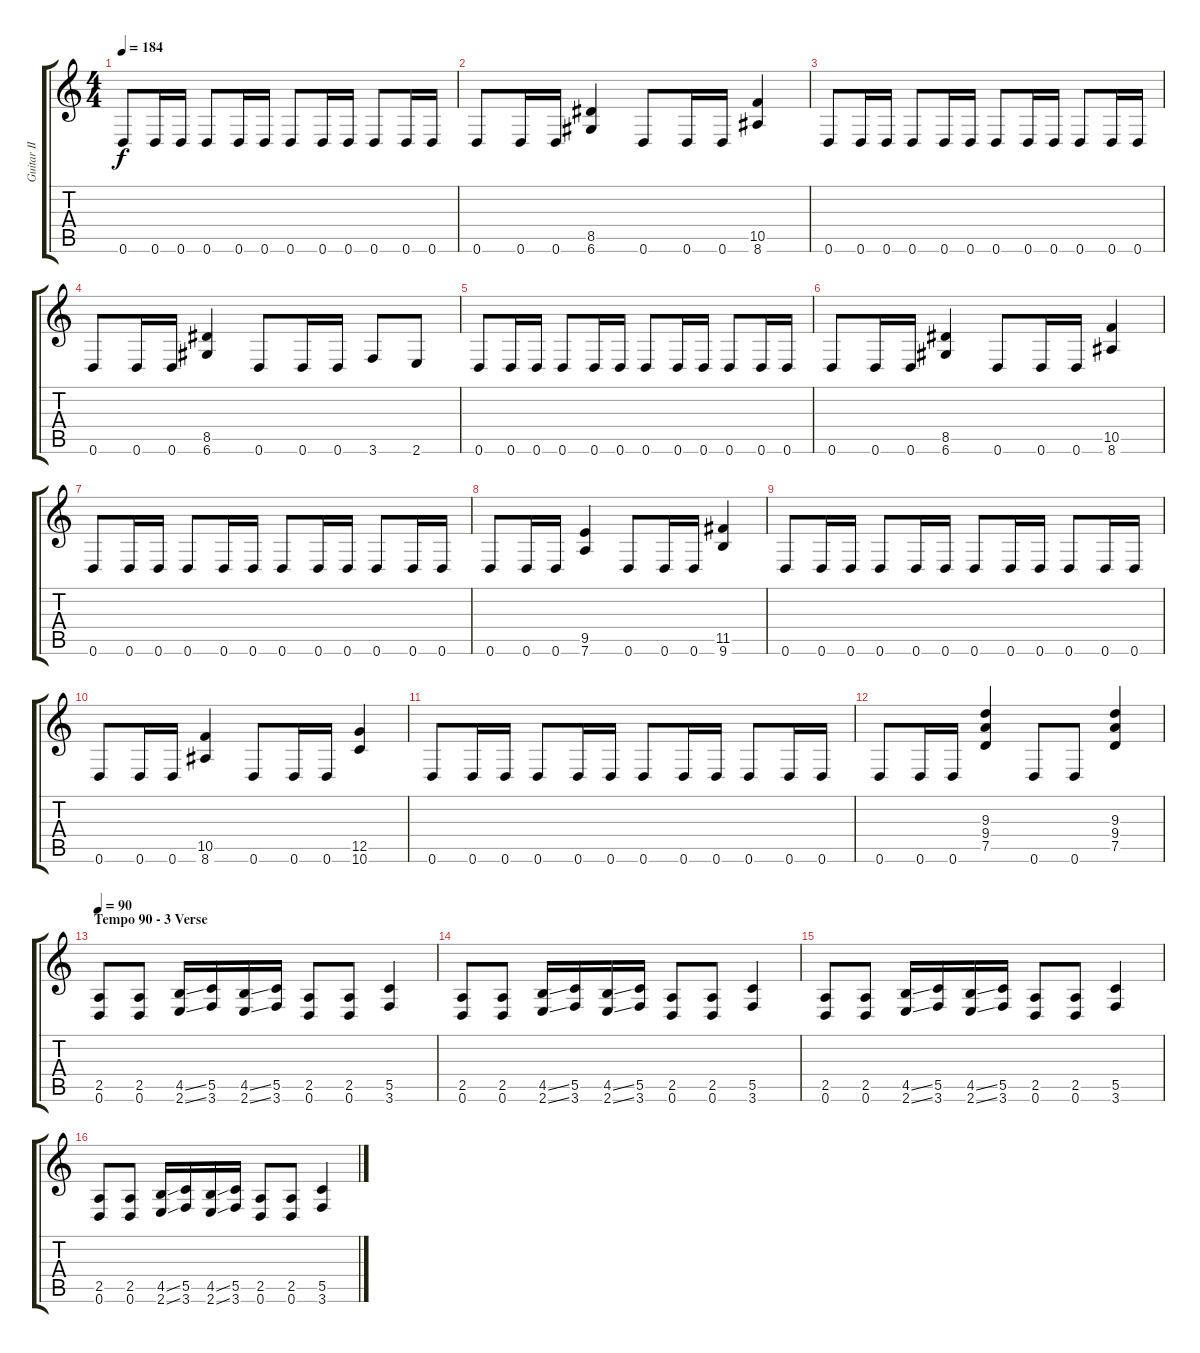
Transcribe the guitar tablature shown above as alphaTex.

\track ("Guitar II" "Guitar II") {instrument overdrivenguitar}
\staff {score tabs}
\tuning (D4 A3 F3 C3 G2 D2) {hide}
\ts (4 4)
\tempo 184
\clef g2
\ks c
0.6.8{dy f} 0.6.16 0.6.16 0.6.8 0.6.16 0.6.16 0.6.8 0.6.16 0.6.16 0.6.8 0.6.16 0.6.16 |
0.6.8 0.6.16 0.6.16 (8.5 6.6).4 0.6.8 0.6.16 0.6.16 (10.5 8.6).4 |
0.6.8 0.6.16 0.6.16 0.6.8 0.6.16 0.6.16 0.6.8 0.6.16 0.6.16 0.6.8 0.6.16 0.6.16 |
0.6.8 0.6.16 0.6.16 (8.5 6.6).4 0.6.8 0.6.16 0.6.16 3.6.8 2.6.8 |
0.6.8 0.6.16 0.6.16 0.6.8 0.6.16 0.6.16 0.6.8 0.6.16 0.6.16 0.6.8 0.6.16 0.6.16 |
0.6.8 0.6.16 0.6.16 (8.5 6.6).4 0.6.8 0.6.16 0.6.16 (10.5 8.6).4 |
0.6.8 0.6.16 0.6.16 0.6.8 0.6.16 0.6.16 0.6.8 0.6.16 0.6.16 0.6.8 0.6.16 0.6.16 |
0.6.8 0.6.16 0.6.16 (9.5 7.6).4 0.6.8 0.6.16 0.6.16 (11.5 9.6).4 |
0.6.8 0.6.16 0.6.16 0.6.8 0.6.16 0.6.16 0.6.8 0.6.16 0.6.16 0.6.8 0.6.16 0.6.16 |
0.6.8 0.6.16 0.6.16 (10.5 8.6).4 0.6.8 0.6.16 0.6.16 (12.5 10.6).4 |
0.6.8 0.6.16 0.6.16 0.6.8 0.6.16 0.6.16 0.6.8 0.6.16 0.6.16 0.6.8 0.6.16 0.6.16 |
0.6.8 0.6.16 0.6.16 (9.3 9.4 7.5).4 0.6.8 0.6.8 (9.3 9.4 7.5).4 |
\section ("" "Tempo 90 - 3 Verse")
\tempo 90
(2.5 0.6).8 (2.5 0.6).8 (4.5{ss} 2.6{ss}).16 (5.5 3.6).16 (4.5{ss} 2.6{ss}).16 (5.5 3.6).16 (2.5 0.6).8 (2.5 0.6).8 (5.5 3.6).4 |
(2.5 0.6).8 (2.5 0.6).8 (4.5{ss} 2.6{ss}).16 (5.5 3.6).16 (4.5{ss} 2.6{ss}).16 (5.5 3.6).16 (2.5 0.6).8 (2.5 0.6).8 (5.5 3.6).4 |
(2.5 0.6).8 (2.5 0.6).8 (4.5{ss} 2.6{ss}).16 (5.5 3.6).16 (4.5{ss} 2.6{ss}).16 (5.5 3.6).16 (2.5 0.6).8 (2.5 0.6).8 (5.5 3.6).4 |
(2.5 0.6).8 (2.5 0.6).8 (4.5{ss} 2.6{ss}).16 (5.5 3.6).16 (4.5{ss} 2.6{ss}).16 (5.5 3.6).16 (2.5 0.6).8 (2.5 0.6).8 (5.5 3.6).4
